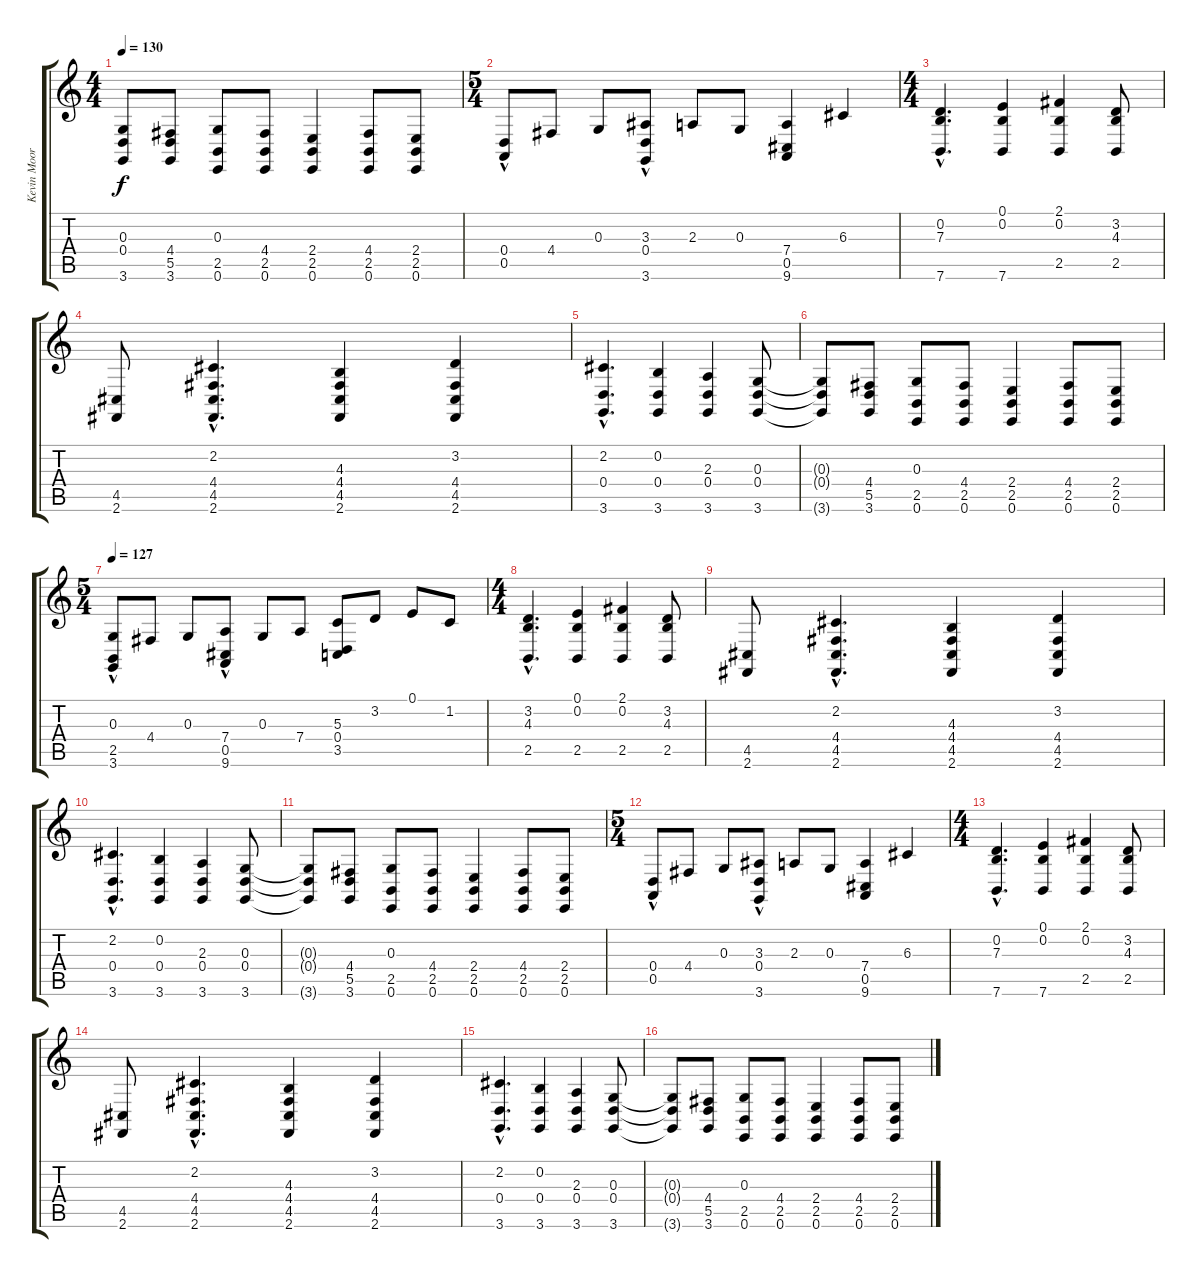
\track ("Kevin Moore (organ)" "Kevin Moor") {instrument lead1square}
\staff {score tabs}
\tuning (E4 B3 G3 D3 A2 E2) {hide}
\ts (4 4)
\tempo 130
\clef g2
\ks c
(0.3{t} 0.4{t} 3.6{t}).8{dy f} (4.4 5.5 3.6).8 (0.3 2.5 0.6).8 (4.4 2.5 0.6).8 (2.4 2.5 0.6).4 (4.4 2.5 0.6).8 (2.4 2.5 0.6).8 |
\ts (5 4)
(0.4 0.5{hac}).8 4.4.8 0.3.8 (3.3 0.4{hac} 3.6{hac}).8 2.3.8 0.3.8 (7.4 0.5 9.6).4 6.3.4 |
\ts (4 4)
(0.2{hac} 7.3{hac} 7.6{hac}).4{d} (0.1 0.2 7.6).4 (2.1 0.2 2.5).4 (3.2 4.3 2.5).8 |
(4.5 2.6).8 (2.2{hac} 4.4{hac} 4.5{hac} 2.6{hac}).4{d} (4.3 4.4 4.5 2.6).4 (3.2 4.4 4.5 2.6).4 |
(2.2{hac} 0.4{hac} 3.6{hac}).4{d} (0.2 0.4 3.6).4 (2.3 0.4 3.6).4 (0.3 0.4 3.6).8 |
(0.3{t} 0.4{t} 3.6{t}).8 (4.4 5.5 3.6).8 (0.3 2.5 0.6).8 (4.4 2.5 0.6).8 (2.4 2.5 0.6).4 (4.4 2.5 0.6).8 (2.4 2.5 0.6).8 |
\ts (5 4)
\tempo 127
(0.3 2.5{hac} 3.6{hac}).8 4.4.8 0.3.8 (7.4 0.5{hac} 9.6{hac}).8 0.3.8 7.4.8 (5.3 0.4 3.5).8 3.2.8 0.1.8 1.2.8 |
\ts (4 4)
(3.2{hac} 4.3{hac} 2.5{hac}).4{d} (0.1 0.2 2.5).4 (2.1 0.2 2.5).4 (3.2 4.3 2.5).8 |
(4.5 2.6).8 (2.2{hac} 4.4{hac} 4.5{hac} 2.6{hac}).4{d} (4.3 4.4 4.5 2.6).4 (3.2 4.4 4.5 2.6).4 |
(2.2{hac} 0.4{hac} 3.6{hac}).4{d volume 16} (0.2 0.4 3.6).4{volume 15} (2.3 0.4 3.6).4{volume 15} (0.3 0.4 3.6).8{volume 14} |
(0.3{t} 0.4{t} 3.6{t}).8 (4.4 5.5 3.6).8{volume 14} (0.3 2.5 0.6).8{volume 13} (4.4 2.5 0.6).8 (2.4 2.5 0.6).4{volume 13} (4.4 2.5 0.6).8{volume 12} (2.4 2.5 0.6).8 |
\ts (5 4)
(0.4 0.5{hac}).8{volume 12} 4.4.8 0.3.8{volume 11} (3.3 0.4{hac} 3.6{hac}).8 2.3.8{volume 11} 0.3.8 (7.4 0.5 9.6).4{volume 10} 6.3.4{volume 10} |
\ts (4 4)
(0.2{hac} 7.3{hac} 7.6{hac}).4{d volume 9} (0.1 0.2 7.6).4{volume 9} (2.1 0.2 2.5).4{volume 8} (3.2 4.3 2.5).8{volume 8} |
(4.5 2.6).8{volume 7} (2.2{hac} 4.4{hac} 4.5{hac} 2.6{hac}).4{d} (4.3 4.4 4.5 2.6).4{volume 6} (3.2 4.4 4.5 2.6).4{volume 6} |
(2.2{hac} 0.4{hac} 3.6{hac}).4{d volume 5} (0.2 0.4 3.6).4{volume 5} (2.3 0.4 3.6).4{volume 4} (0.3 0.4 3.6).8{volume 4} |
(0.3{t} 0.4{t} 3.6{t}).8 (4.4 5.5 3.6).8{volume 3} (0.3 2.5 0.6).8{volume 3} (4.4 2.5 0.6).8 (2.4 2.5 0.6).4{volume 2} (4.4 2.5 0.6).8{volume 2} (2.4 2.5 0.6).8
